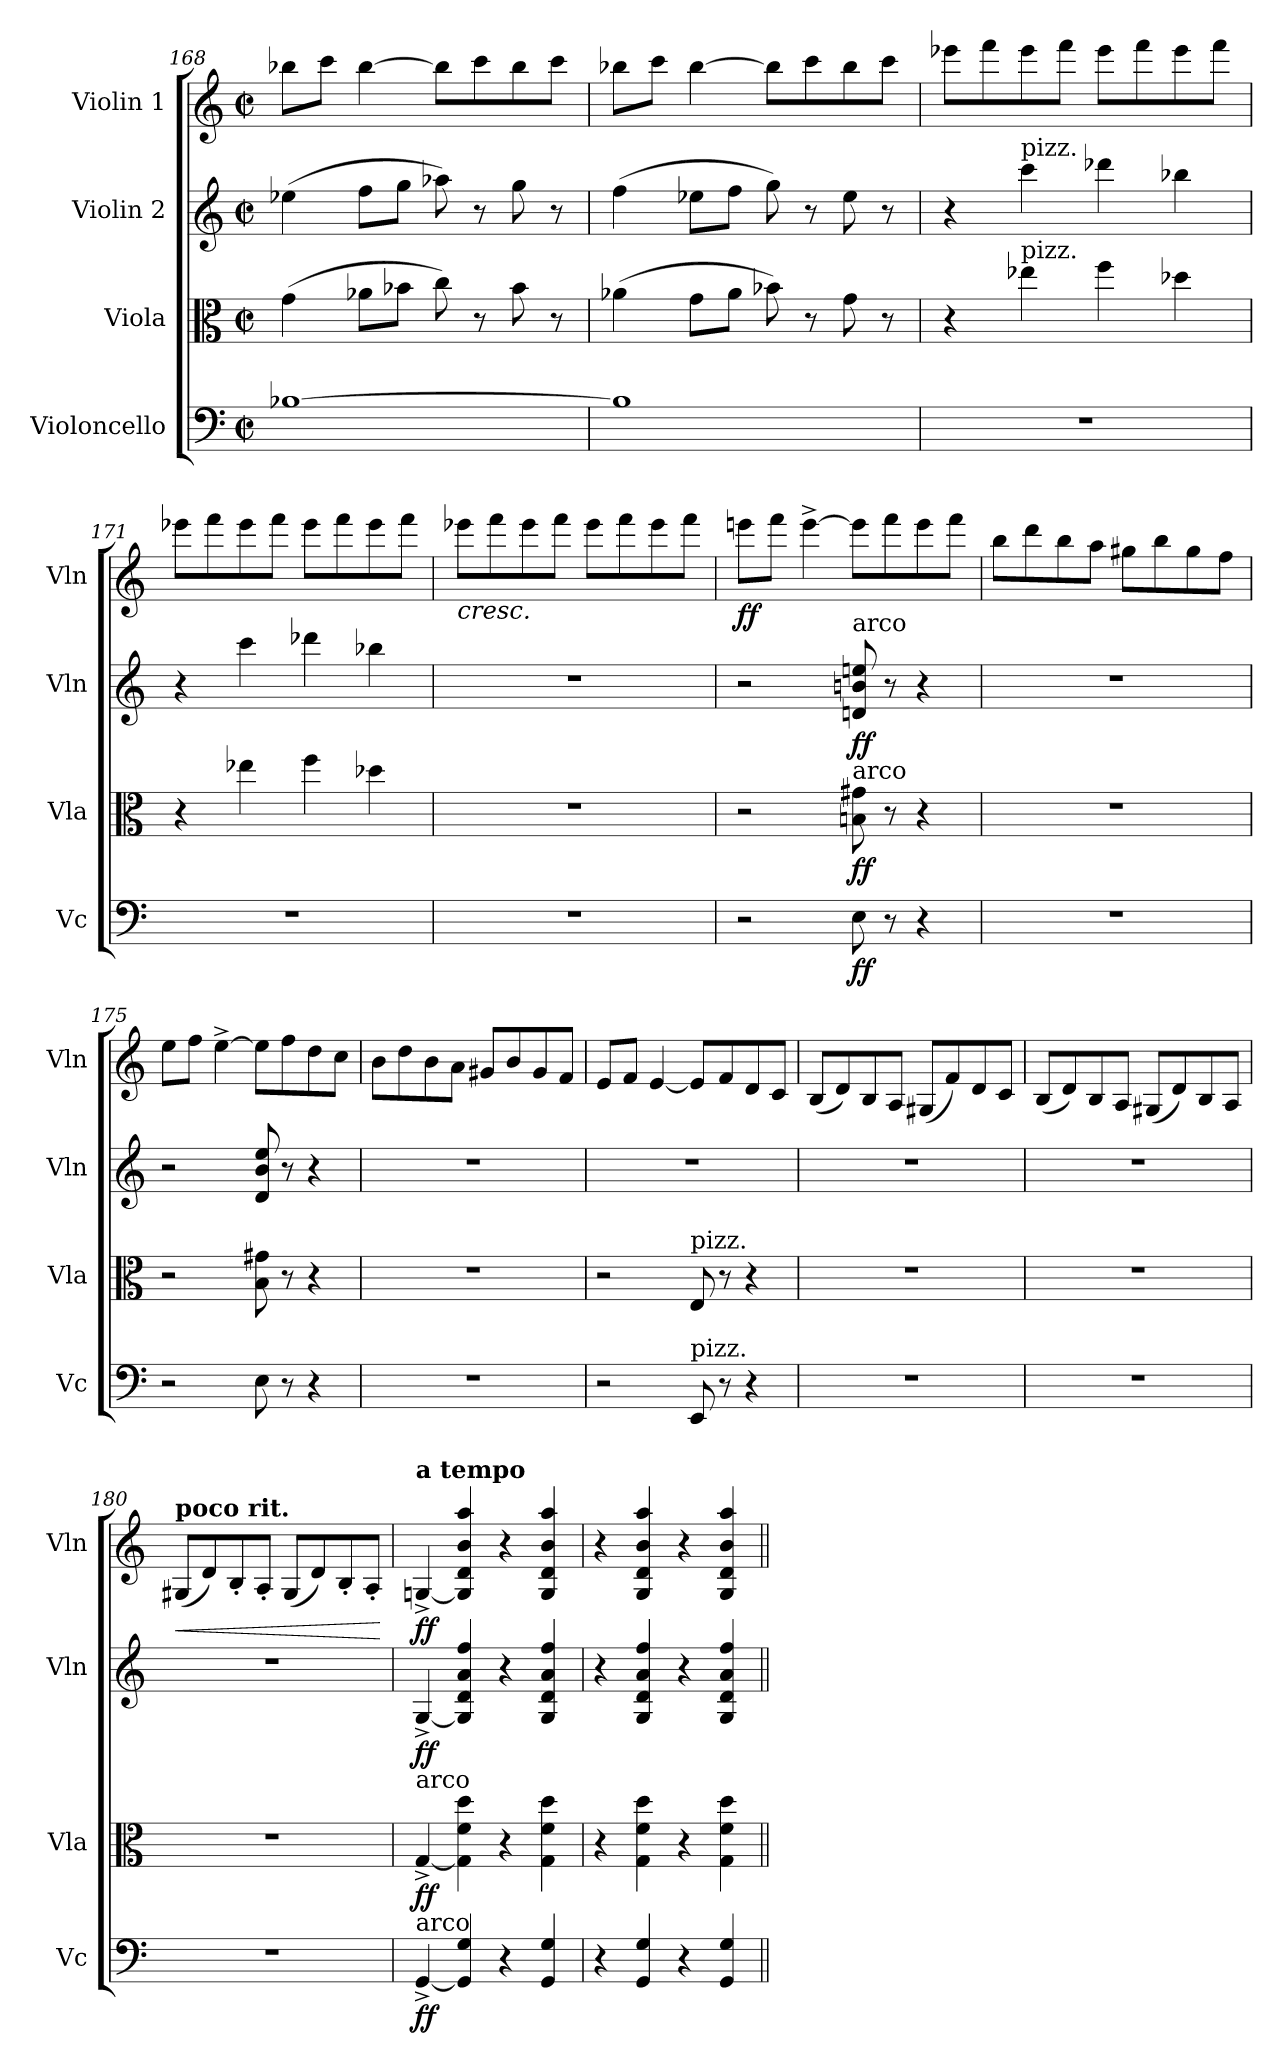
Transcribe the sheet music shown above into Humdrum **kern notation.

**kern	**dynam	**kern	**dynam	**kern	**dynam	**kern	**dynam
*part4	*part4	*part3	*part3	*part2	*part2	*part1	*part1
*staff4	*staff4	*staff3	*staff3	*staff2	*staff2	*staff1	*staff1
*I"Violoncello	*	*I"Viola	*	*I"Violin 2	*	*I"Violin 1	*
*I'Vc	*	*I'Vla	*	*I'Vln	*	*I'Vln	*
*clefF4	*	*clefC3	*	*clefG2	*	*clefG2	*
*k[]	*	*k[]	*	*k[]	*	*k[]	*
*M2/2	*	*M2/2	*	*M2/2	*	*M2/2	*
*met(c|)	*	*met(c|)	*	*met(c|)	*	*met(c|)	*
=168	=168	=168	=168	=168	=168	=168	=168
[1B-X	.	(4g\	.	(4ee-X\	.	8bb-X\L	.
.	.	.	.	.	.	8ccc\J	.
.	.	8a-X\L	.	8ff\L	.	[4bb-\	.
.	.	8b-X\J	.	8gg\J	.	.	.
.	.	8cc\)	.	8aa-X\)	.	8bb-\L]	.
.	.	8r	.	8r	.	8ccc\	.
.	.	8b-\	.	8gg\	.	8bb-\	.
.	.	8r	.	8r	.	8ccc\J	.
!!LO:PB:g=z
=169	=169	=169	=169	=169	=169	=169	=169
1B-]	.	(4a-X\	.	(4ff\	.	8bb-X\L	.
.	.	.	.	.	.	8ccc\J	.
.	.	8g\L	.	8ee-X\L	.	[4bb-\	.
.	.	8a-\J	.	8ff\J	.	.	.
.	.	8b-X\)	.	8gg\)	.	8bb-\L]	.
.	.	8r	.	8r	.	8ccc\	.
.	.	8g\	.	8ee-\	.	8bb-\	.
.	.	8r	.	8r	.	8ccc\J	.
!!LO:LB:g=z
=170	=170	=170	=170	=170	=170	=170	=170
1r	.	4r	.	4r	.	8eee-X\L	.
.	.	.	.	.	.	8fff\	.
!	!	!	!	!LO:TX:a:t=pizz.	!	!	!
!	!	!LO:TX:a:t=pizz.	!	!	!	!	!
.	.	4ee-X\	.	4ccc\	.	8eee-\	.
.	.	.	.	.	.	8fff\J	.
.	.	4ff\	.	4ddd-X\	.	8eee-\L	.
.	.	.	.	.	.	8fff\	.
.	.	4dd-X\	.	4bb-X\	.	8eee-\	.
.	.	.	.	.	.	8fff\J	.
=171	=171	=171	=171	=171	=171	=171	=171
1r	.	4r	.	4r	.	8eee-X\L	.
.	.	.	.	.	.	8fff\	.
.	.	4ee-X\	.	4ccc\	.	8eee-\	.
.	.	.	.	.	.	8fff\J	.
.	.	4ff\	.	4ddd-X\	.	8eee-\L	.
.	.	.	.	.	.	8fff\	.
.	.	4dd-X\	.	4bb-X\	.	8eee-\	.
.	.	.	.	.	.	8fff\J	.
=172	=172	=172	=172	=172	=172	=172	=172
!	!	!	!	!	!	!LO:TX:b:i:t=cresc.	!
1r	.	1r	.	1r	.	8eee-X\L	.
.	.	.	.	.	.	8fff\	.
.	.	.	.	.	.	8eee-\	.
.	.	.	.	.	.	8fff\J	.
.	.	.	.	.	.	8eee-\L	.
.	.	.	.	.	.	8fff\	.
.	.	.	.	.	.	8eee-\	.
.	.	.	.	.	.	8fff\J	.
=173	=173	=173	=173	=173	=173	=173	=173
!	!	!	!	!	!	!	!LO:DY:b
2r	.	2r	.	2r	.	8eeen\L	ff
.	.	.	.	.	.	8fff\J	.
.	.	.	.	.	.	[4eee^\	.
!	!	!	!	!LO:TX:a:t=arco	!	!	!
!	!	!LO:TX:a:t=arco	!	!	!	!	!
!	!LO:DY:b	!	!LO:DY:b	!	!LO:DY:b	!	!
8E\	ff	8Bn\ 8g#X\	ff	8dn/ 8bn/ 8een/	ff	8eee\L]	.
8r	.	8r	.	8r	.	8fff\	.
4r	.	4r	.	4r	.	8eee\	.
.	.	.	.	.	.	8fff\J	.
!!LO:LB:g=z
=174	=174	=174	=174	=174	=174	=174	=174
1r	.	1r	.	1r	.	8bb\L	.
.	.	.	.	.	.	8ddd\	.
.	.	.	.	.	.	8bb\	.
.	.	.	.	.	.	8aa\J	.
.	.	.	.	.	.	8gg#X\L	.
.	.	.	.	.	.	8bb\	.
.	.	.	.	.	.	8gg#\	.
.	.	.	.	.	.	8ff\J	.
!!LO:LB:g=z
=175	=175	=175	=175	=175	=175	=175	=175
2r	.	2r	.	2r	.	8ee\L	.
.	.	.	.	.	.	8ff\J	.
.	.	.	.	.	.	[4ee^\	.
8E\	.	8B\ 8g#X\	.	8d/ 8b/ 8ee/	.	8ee\L]	.
8r	.	8r	.	8r	.	8ff\	.
4r	.	4r	.	4r	.	8dd\	.
.	.	.	.	.	.	8cc\J	.
=176	=176	=176	=176	=176	=176	=176	=176
1r	.	1r	.	1r	.	8b\L	.
.	.	.	.	.	.	8dd\	.
.	.	.	.	.	.	8b\	.
.	.	.	.	.	.	8a\J	.
.	.	.	.	.	.	8g#X/L	.
.	.	.	.	.	.	8b/	.
.	.	.	.	.	.	8g#/	.
.	.	.	.	.	.	8f/J	.
=177	=177	=177	=177	=177	=177	=177	=177
2r	.	2r	.	1r	.	8e/L	.
.	.	.	.	.	.	8f/J	.
.	.	.	.	.	.	[4e/	.
!	!	!LO:TX:a:t=pizz.	!	!	!	!	!
!LO:TX:a:t=pizz.	!	!	!	!	!	!	!
8EE/	.	8E/	.	.	.	8e/L]	.
8r	.	8r	.	.	.	8f/	.
4r	.	4r	.	.	.	8d/	.
.	.	.	.	.	.	8c/J	.
=178	=178	=178	=178	=178	=178	=178	=178
1r	.	1r	.	1r	.	(8B/L	.
.	.	.	.	.	.	8d/)	.
.	.	.	.	.	.	8B/	.
.	.	.	.	.	.	8A/J	.
.	.	.	.	.	.	(8G#X/L	.
.	.	.	.	.	.	8f/)	.
.	.	.	.	.	.	8d/	.
.	.	.	.	.	.	8c/J	.
=179	=179	=179	=179	=179	=179	=179	=179
1r	.	1r	.	1r	.	(8B/L	.
.	.	.	.	.	.	8d/)	.
.	.	.	.	.	.	8B/	.
.	.	.	.	.	.	8A/J	.
.	.	.	.	.	.	(8G#X/L	.
.	.	.	.	.	.	8d/)	.
.	.	.	.	.	.	8B/	.
.	.	.	.	.	.	8A/J	.
!!LO:LB:g=z
=180	=180	=180	=180	=180	=180	=180	=180
!	!	!	!	!	!	!LO:TX:a:B:t=poco rit.	!
!	!	!	!	!	!	!	!LO:HP:b
1r	.	1r	.	1r	.	(8G#X/L	<
.	.	.	.	.	.	8d/)	.
.	.	.	.	.	.	8B'/	.
.	.	.	.	.	.	8A'/J	.
.	.	.	.	.	.	(8G#/L	.
.	.	.	.	.	.	8d/)	.
.	.	.	.	.	.	8B'/	.
.	.	.	.	.	.	8A'/J	.
.	.	.	.	.	.	.	[
=181	=181	=181	=181	=181	=181	=181	=181
!!LO:REH:place=s1:a:B:cj:fs=14:t=G
!	!	!	!	!	!	!LO:TX:a:B:t=a tempo	!
!	!	!LO:TX:a:t=arco	!	!	!	!	!
!LO:TX:a:t=arco	!	!	!	!	!	!	!
!	!LO:DY:b	!	!LO:DY:b	!	!LO:DY:b	!	!LO:DY:b
[4GG^/	ff	[<4G^/	ff	[4G^/	ff	[4Gn^/	ff
4GG/] 4G/	.	4G\] 4f\ 4dd\	.	4G/] 4d/ 4a/ 4ff/	.	4G/] 4d/ 4b/ 4aa/	.
4r	.	4r	.	4r	.	4r	.
4GG/ 4G/	.	4G\ 4f\ 4dd\	.	4G/ 4d/ 4a/ 4ff/	.	4G/ 4d/ 4b/ 4aa/	.
=182	=182	=182	=182	=182	=182	=182	=182
4r	.	4r	.	4r	.	4r	.
4GG/ 4G/	.	4G\ 4f\ 4dd\	.	4G/ 4d/ 4a/ 4ff/	.	4G/ 4d/ 4b/ 4aa/	.
4r	.	4r	.	4r	.	4r	.
4GG/ 4G/	.	4G\ 4f\ 4dd\	.	4G/ 4d/ 4a/ 4ff/	.	4G/ 4d/ 4b/ 4aa/	.
=||	=||	=||	=||	=||	=||	=||	=||
*-	*-	*-	*-	*-	*-	*-	*-
